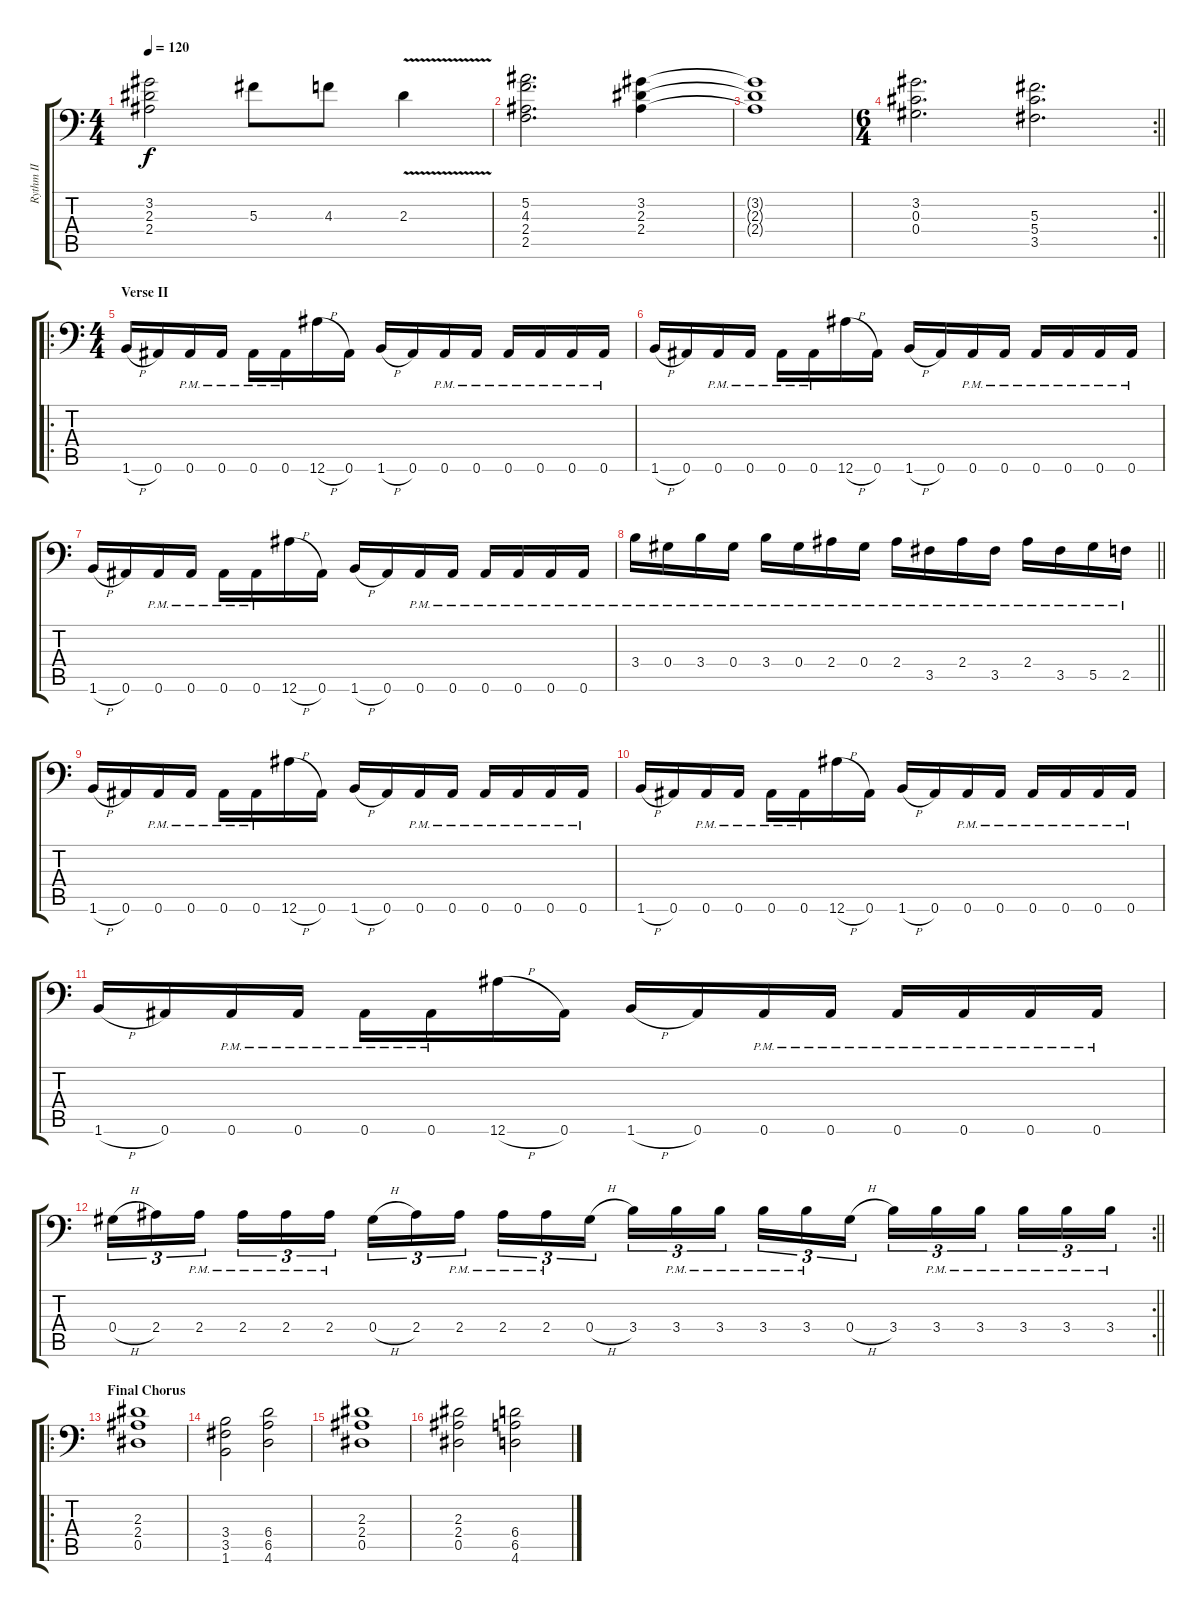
\track ("Rythm II" "Rythm II") {instrument distortionguitar}
\staff {score tabs}
\tuning (Bb3 F3 Db3 Ab2 Eb2 Bb1) {hide}
\ts (4 4)
\tempo 120
\clef f4
\ks c
(3.2{t} 2.3{t} 2.4{t}).2{dy f} 5.3.8 4.3.8 2.3{v}.4 |
(5.2 4.3 2.4 2.5).2{d} (3.2 2.3 2.4).4 |
(3.2{t} 2.3{t} 2.4{t}).1 |
\rc 2
\ts (6 4)
\barLineRight lightlight
(3.2 0.3 0.4).2{d} (5.3 5.4 3.5).2{d} |
\ro
\ts (4 4)
\section ("" "Verse II")
1.6{h}.16 0.6.16 0.6{pm}.16 0.6{pm}.16 0.6{pm}.16 0.6{pm}.16 12.6{h}.16 0.6.16 1.6{h}.16 0.6.16 0.6{pm}.16 0.6{pm}.16 0.6{pm}.16 0.6{pm}.16 0.6{pm}.16 0.6{pm}.16 |
1.6{h}.16 0.6.16 0.6{pm}.16 0.6{pm}.16 0.6{pm}.16 0.6{pm}.16 12.6{h}.16 0.6.16 1.6{h}.16 0.6.16 0.6{pm}.16 0.6{pm}.16 0.6{pm}.16 0.6{pm}.16 0.6{pm}.16 0.6{pm}.16 |
1.6{h}.16 0.6.16 0.6{pm}.16 0.6{pm}.16 0.6{pm}.16 0.6{pm}.16 12.6{h}.16 0.6.16 1.6{h}.16 0.6.16 0.6{pm}.16 0.6{pm}.16 0.6{pm}.16 0.6{pm}.16 0.6{pm}.16 0.6{pm}.16 |
\barLineRight lightlight
3.4{pm}.16 0.4{pm}.16 3.4{pm}.16 0.4{pm}.16 3.4{pm}.16 0.4{pm}.16 2.4{pm}.16 0.4{pm}.16 2.4{pm}.16 3.5{pm}.16 2.4{pm}.16 3.5{pm}.16 2.4{pm}.16 3.5{pm}.16 5.5{pm}.16 2.5{pm}.16 |
1.6{h}.16 0.6.16 0.6{pm}.16 0.6{pm}.16 0.6{pm}.16 0.6{pm}.16 12.6{h}.16 0.6.16 1.6{h}.16 0.6.16 0.6{pm}.16 0.6{pm}.16 0.6{pm}.16 0.6{pm}.16 0.6{pm}.16 0.6{pm}.16 |
1.6{h}.16 0.6.16 0.6{pm}.16 0.6{pm}.16 0.6{pm}.16 0.6{pm}.16 12.6{h}.16 0.6.16 1.6{h}.16 0.6.16 0.6{pm}.16 0.6{pm}.16 0.6{pm}.16 0.6{pm}.16 0.6{pm}.16 0.6{pm}.16 |
1.6{h}.16 0.6.16 0.6{pm}.16 0.6{pm}.16 0.6{pm}.16 0.6{pm}.16 12.6{h}.16 0.6.16 1.6{h}.16 0.6.16 0.6{pm}.16 0.6{pm}.16 0.6{pm}.16 0.6{pm}.16 0.6{pm}.16 0.6{pm}.16 |
\rc 2
\barLineRight lightlight
0.4{h}.16{tu (3 2)} 2.4.16{tu (3 2)} 2.4{pm}.16{tu (3 2) beam splitsecondary} 2.4{pm}.16{tu (3 2)} 2.4{pm}.16{tu (3 2)} 2.4{pm}.16{tu (3 2)} 0.4{h}.16{tu (3 2)} 2.4.16{tu (3 2)} 2.4{pm}.16{tu (3 2) beam splitsecondary} 2.4{pm}.16{tu (3 2)} 2.4{pm}.16{tu (3 2)} 0.4{h}.16{tu (3 2)} 3.4.16{tu (3 2)} 3.4{pm}.16{tu (3 2)} 3.4{pm}.16{tu (3 2) beam splitsecondary} 3.4{pm}.16{tu (3 2)} 3.4{pm}.16{tu (3 2)} 0.4{h}.16{tu (3 2)} 3.4.16{tu (3 2)} 3.4{pm}.16{tu (3 2)} 3.4{pm}.16{tu (3 2) beam splitsecondary} 3.4{pm}.16{tu (3 2)} 3.4{pm}.16{tu (3 2)} 3.4{pm}.16{tu (3 2)} |
\ro
\section ("" "Final Chorus")
(2.3 2.4 0.5).1 |
(3.4 3.5 1.6).2 (6.4 6.5 4.6).2 |
(2.3 2.4 0.5).1 |
(2.3 2.4 0.5).2 (6.4 6.5 4.6).2
